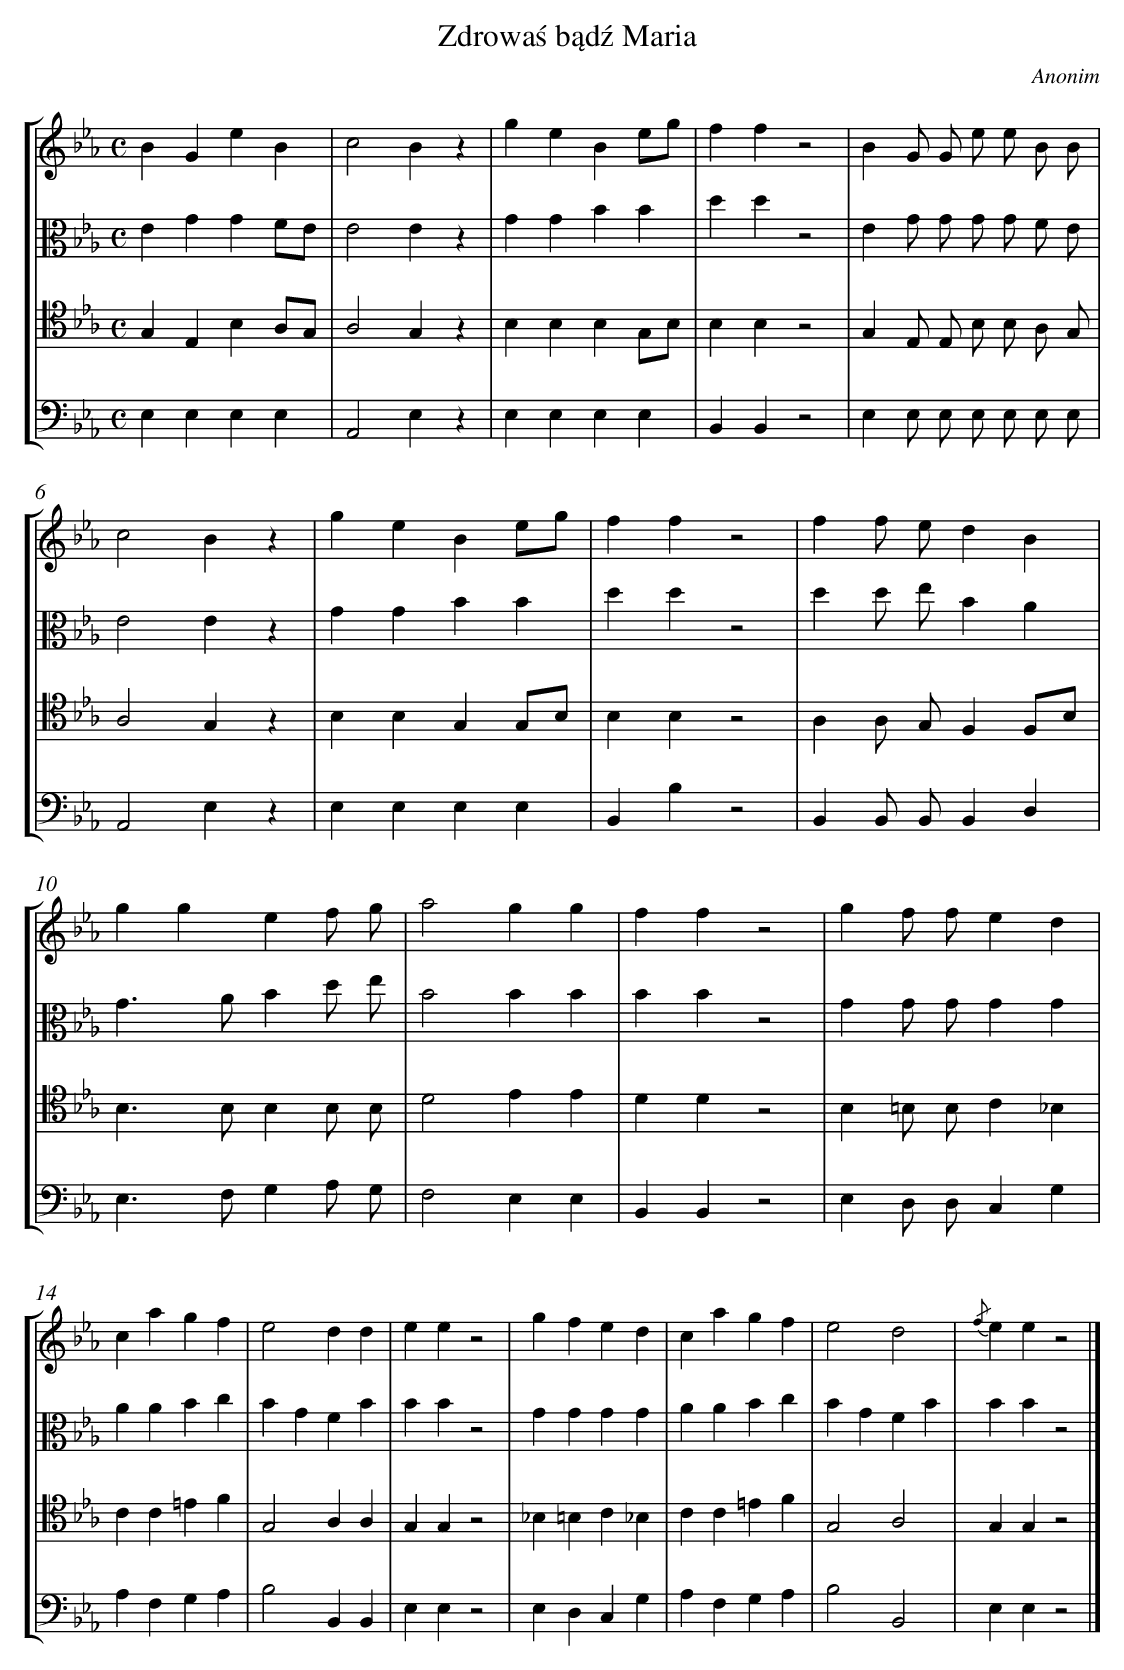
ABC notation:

X:1
T: Zdrowaś bądź Maria
C: Anonim
L: 1/4
M: C
%%staves [1 2 3 4]
V: 1
V: 2 clef=alto
V: 3 clef=tenor
V: 4 clef=bass
K: Eb
[V:1] BGeB |
[V:2] EGGF/E/ |
[V:3] G,E,B,A,/G,/ |
[V:4] E,E,E,E, |
[V:1] c2Bz |
[V:2] E2Ez |
[V:3] A,2G,z |
[V:4] A,,2E,z |
[V:1] geBe/g/ |
[V:2] GGBB |
[V:3] B,B,B,G,/B,/ |
[V:4] E,E,E,E, |
[V:1] ffz2 |
[V:2] ddz2 |
[V:3] B,B,z2 |
[V:4] B,,B,,z2 |
[V:1] BG/ G/ e/ e/ B/ B/ |
[V:2] EG/ G/ G/ G/ F/ E/ |
[V:3] G,E,/ E,/ B,/ B,/ A,/ G,/ |
[V:4] E,E,/ E,/ E,/ E,/ E,/ E,/ |
[V:1] c2Bz |
[V:2] E2Ez |
[V:3] A,2G,z |
[V:4] A,,2E,z |
[V:1] geBe/g/ |
[V:2] GGBB |
[V:3] B,B,G,G,/B,/ |
[V:4] E,E,E,E, |
[V:1] ffz2 |
[V:2] ddz2 |
[V:3] B,B,z2 |
[V:4] B,,B,z2 |
[V:1] ff/ e/dB |
[V:2] dd/ e/BA |
[V:3] A,A,/ G,/F,F,/B,/ |
[V:4] B,,B,,/ B,,/B,,D, |
[V:1] ggef/ g/ |
[V:2] G>ABd/ e/ |
[V:3] B,>B,B,B,/ B,/ |
[V:4] E,>F,G,A,/ G,/ |
[V:1] a2gg |
[V:2] B2BB |
[V:3] D2EE |
[V:4] F,2E,E, |
[V:1] ffz2 |
[V:2] BBz2 |
[V:3] DDz2 |
[V:4] B,,B,,z2 |
[V:1] gf/ f/ed |
[V:2] GG/ G/GG |
[V:3] B,=B,/ B,/C_B, |
[V:4] E,D,/ D,/C,G, |
[V:1] cagf |
[V:2] AABc |
[V:3] CC=EF |
[V:4] A,F,G,A, |
[V:1] e2dd |
[V:2] BGFB |
[V:3] G,2A,A, |
[V:4] B,2B,,B,, |
[V:1] eez2 |
[V:2] BBz2 |
[V:3] G,G,z2 |
[V:4] E,E,z2 |
[V:1] gfed |
[V:2] GGGG |
[V:3] _B,=B,C_B, |
[V:4] E,D,C,G, |
[V:1] cagf |
[V:2] AABc |
[V:3] CC=EF |
[V:4] A,F,G,A, |
[V:1] e2d2 |
[V:2] BGFB |
[V:3] G,2A,2 |
[V:4] B,2B,,2 |
[V:1] {/f}eez2 |]
[V:2] BBz2 |]
[V:3] G,G,z2 |]
[V:4] E,E,z2 |]
